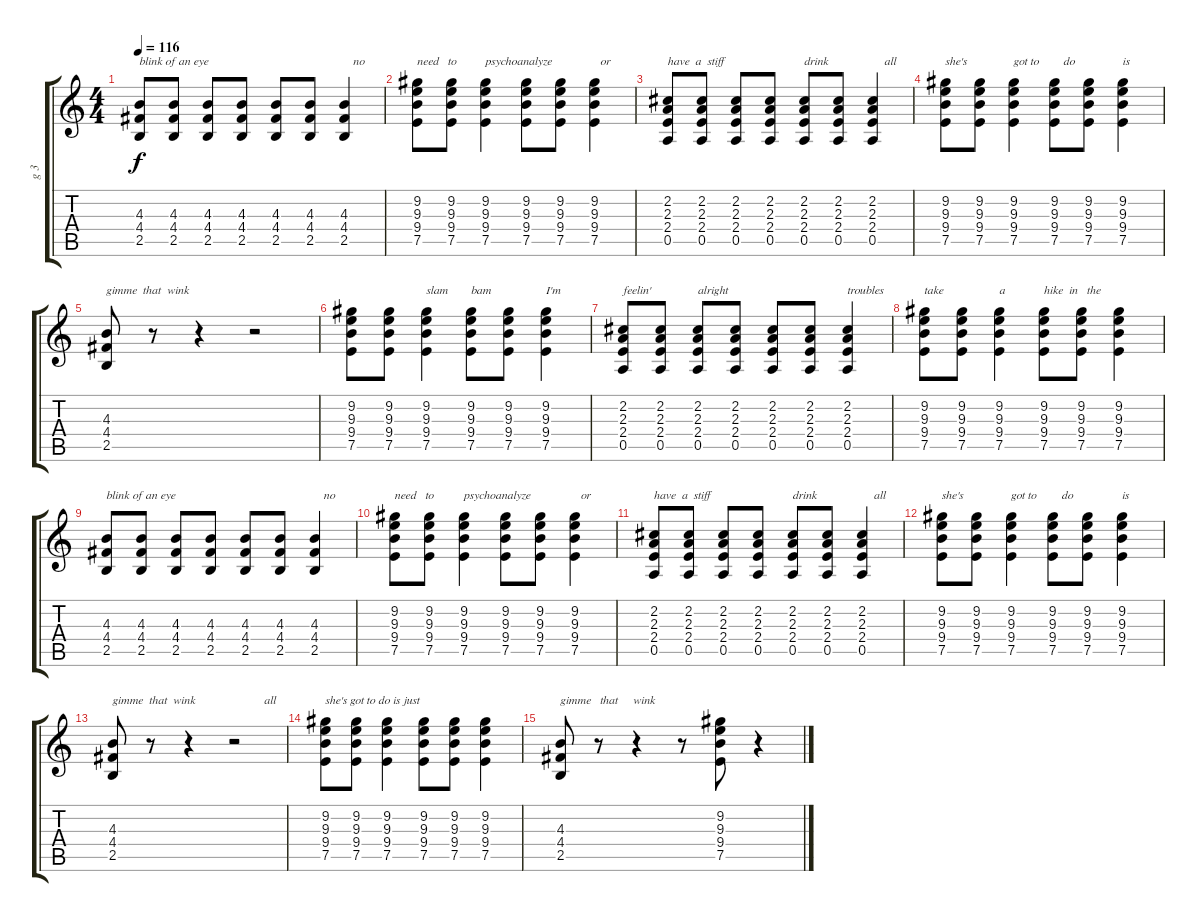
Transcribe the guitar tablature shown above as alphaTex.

\track ("g 3" "g 3") {instrument acousticguitarsteel}
\staff {score tabs}
\tuning (E4 B3 G3 D3 A2 E2) {hide}
\ts (4 4)
\tempo 116
\clef g2
\ks c
(4.3 4.4 2.5).8{txt "blink of an eye" dy f} (4.3 4.4 2.5).8 (4.3 4.4 2.5).8 (4.3 4.4 2.5).8 (4.3 4.4 2.5).8 (4.3 4.4 2.5).8 (4.3 4.4 2.5).4{txt "   no"} |
(9.2 9.3 9.4 7.5).8{txt "need   to"} (9.2 9.3 9.4 7.5).8 (9.2 9.3 9.4 7.5).4{txt "psychoanalyze"} (9.2 9.3 9.4 7.5).8 (9.2 9.3 9.4 7.5).8 (9.2 9.3 9.4 7.5).4{txt "  or"} |
(2.2 2.3 2.4 0.5).8{txt "have  a  stiff"} (2.2 2.3 2.4 0.5).8 (2.2 2.3 2.4 0.5).8 (2.2 2.3 2.4 0.5).8 (2.2 2.3 2.4 0.5).8{txt "drink"} (2.2 2.3 2.4 0.5).8 (2.2 2.3 2.4 0.5).4{txt "    all"} |
(9.2 9.3 9.4 7.5).8{txt "she's "} (9.2 9.3 9.4 7.5).8 (9.2 9.3 9.4 7.5).4{txt "got to"} (9.2 9.3 9.4 7.5).8{txt "   do"} (9.2 9.3 9.4 7.5).8 (9.2 9.3 9.4 7.5).4{txt "is"} |
(4.3 4.4 2.5).8{txt "gimme  that  wink"} r.8 r.4 r.2 |
(9.2 9.3 9.4 7.5).8 (9.2 9.3 9.4 7.5).8 (9.2 9.3 9.4 7.5).4{txt "slam"} (9.2 9.3 9.4 7.5).8{txt "bam"} (9.2 9.3 9.4 7.5).8 (9.2 9.3 9.4 7.5).4{txt "I'm"} |
(2.2 2.3 2.4 0.5).8{txt "feelin'"} (2.2 2.3 2.4 0.5).8 (2.2 2.3 2.4 0.5).8{txt "alright"} (2.2 2.3 2.4 0.5).8 (2.2 2.3 2.4 0.5).8 (2.2 2.3 2.4 0.5).8 (2.2 2.3 2.4 0.5).4{txt "troubles"} |
(9.2 9.3 9.4 7.5).8{txt "take"} (9.2 9.3 9.4 7.5).8 (9.2 9.3 9.4 7.5).4{txt "a"} (9.2 9.3 9.4 7.5).8{txt "hike  in   the"} (9.2 9.3 9.4 7.5).8 (9.2 9.3 9.4 7.5).4 |
(4.3 4.4 2.5).8{txt "blink of an eye"} (4.3 4.4 2.5).8 (4.3 4.4 2.5).8 (4.3 4.4 2.5).8 (4.3 4.4 2.5).8 (4.3 4.4 2.5).8 (4.3 4.4 2.5).4{txt "   no"} |
(9.2 9.3 9.4 7.5).8{txt "need   to"} (9.2 9.3 9.4 7.5).8 (9.2 9.3 9.4 7.5).4{txt "psychoanalyze"} (9.2 9.3 9.4 7.5).8 (9.2 9.3 9.4 7.5).8 (9.2 9.3 9.4 7.5).4{txt "  or"} |
(2.2 2.3 2.4 0.5).8{txt "have  a  stiff"} (2.2 2.3 2.4 0.5).8 (2.2 2.3 2.4 0.5).8 (2.2 2.3 2.4 0.5).8 (2.2 2.3 2.4 0.5).8{txt "drink"} (2.2 2.3 2.4 0.5).8 (2.2 2.3 2.4 0.5).4{txt "    all"} |
(9.2 9.3 9.4 7.5).8{txt "she's "} (9.2 9.3 9.4 7.5).8 (9.2 9.3 9.4 7.5).4{txt "got to"} (9.2 9.3 9.4 7.5).8{txt "   do"} (9.2 9.3 9.4 7.5).8 (9.2 9.3 9.4 7.5).4{txt "is"} |
(4.3 4.4 2.5).8{txt "gimme  that  wink"} r.8 r.4 r.2{txt "          all"} |
(9.2 9.3 9.4 7.5).8{txt "she's got to do is just"} (9.2 9.3 9.4 7.5).8 (9.2 9.3 9.4 7.5).4 (9.2 9.3 9.4 7.5).8 (9.2 9.3 9.4 7.5).8 (9.2 9.3 9.4 7.5).4 |
(4.3 4.4 2.5).8{txt "gimme   that     wink"} r.8 r.4 r.8 (9.2 9.3 9.4 7.5).8 r.4
